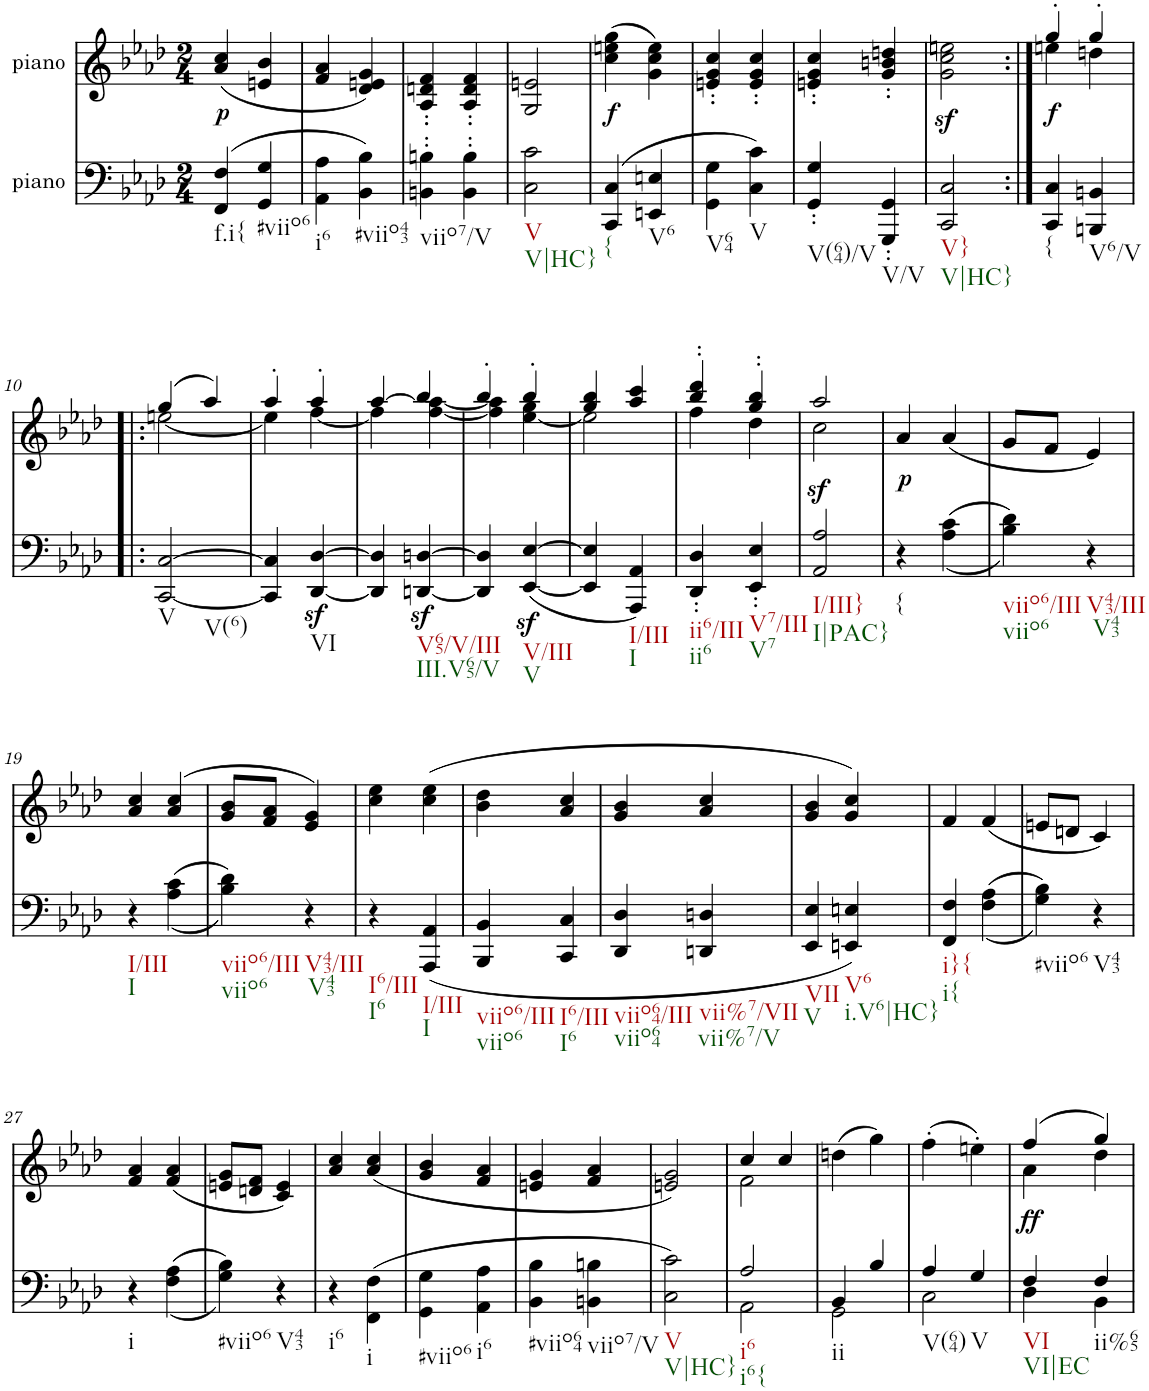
**kern	**kern	**text	**dynam
*part2	*part1	*part1	*part1
*staff2	*staff1	*staff1	*staff1
*I"piano	*I"piano	*	*
*I'Pno	*I'Pno	*	*
*clefF4	*clefG2	*	*
*k[b-e-a-d-]	*k[b-e-a-d-]	*	*
*f:	*f:	*	*
*M2/4	*M2/4	*	*
=1	=1	=1	=1
!LO:TX:b:t=f.i{	!	!	!
!	!	!LO:LY:b	!
(4FF/ 4F/	(4a-/ 4cc/	.	.
!LO:TX:b:t=#viio6	!	!	!
4GG/ 4G/	4en/ 4b-/	.	.
=2	=2	=2	=2
!LO:TX:b:t=i6	!	!	!
4AA-\ 4A-\	4f/ 4a-/	.	.
!LO:TX:b:t=#viio43	!	!	!
4BB-\ 4B-\)	4d-/ 4en/ 4g/)	.	.
=3	=3	=3	=3
!LO:TX:b:t=viio7/V	!	!	!
4BBn\' 4Bn\'	4A-/' 4dn/' 4f/'	.	.
4BB\' 4B\'	4A-/' 4d/' 4f/'	.	.
=4	=4	=4	=4
!LO:TX:b:t=V	!	!	!
!LO:TX:b:t=V|HC}	!	!	!
2C\ 2c\	2G/ 2en/	.	.
=5	=5	=5	=5
!LO:TX:b:t={	!	!	!
!	!	!LO:LY:b	!
(4CC/ 4C/	(4cc\ 4een\ 4gg\	.	.
!LO:TX:b:t=V6	!	!	!
4EEn/ 4En/	4g\ 4cc\ 4ee\)	.	.
=6	=6	=6	=6
!LO:TX:b:t=V64	!	!	!
4GG\ 4G\	4en/' 4g/' 4cc/'	.	.
!LO:TX:b:t=V	!	!	!
4C\ 4c\)	4e/' 4g/' 4cc/'	.	.
=7	=7	=7	=7
!LO:TX:b:t=V(64)/V	!	!	!
4GG/' 4G/'	4en/' 4g/' 4cc/'	.	.
!LO:TX:b:t=V/V	!	!	!
4GGG/' 4GG/'	4g/' 4bn/' 4ddn/'	.	.
=8	=8	=8	=8
!LO:TX:b:t=V}	!	!	!
!LO:TX:b:t=V|HC}	!	!	!
2CC/ 2C/	2g\z< 2cc\z< 2een\z<	.	.
=9:|!	=9:|!	=9:|!	=9:|!
*	*^	*	*
!LO:TX:b:t={	!	!	!	!
!	!	!	!LO:LY:b	!
4CC/ 4C/	4gg'/	4een\	.	.
!LO:TX:b:t=V6/V	!	!	!	!
4BBBn/ 4BBn/	4gg'/	4ddn\	.	.
!!LO:LB:g=z	!!
=10!|:	=10!|:	=10!|:	=10!|:	=10!|:
!LO:TX:b:t=V	!	!	!	!
!LO:TX:b:t=V(6)	!	!	!	!
[2CC/ [2C/	(4gg/	[2een\	.	.
.	4aa-/)	.	.	.
=11	=11	=11	=11	=11
4CC/] 4C/]	4aa-'/	4ee\]	.	.
!LO:TX:b:t=VI	!	!	!	!
[4DD-/z< [4D-/z<	4aa-'/	[4ff\	.	.
=12	=12	=12	=12	=12
4DD-/] 4D-/]	[4aa-/	4ff\]	.	.
!LO:TX:b:t=V65/V/III	!	!	!	!
!LO:TX:b:t=III.V65/V	!	!	!	!
[4DDn/z< [4Dn/z<	4bb-/	[4ff\ 4aa-\_	.	.
=13	=13	=13	=13	=13
4DD/] 4D/]	4bb-'/	4ff\] 4aa-\]	.	.
!LO:TX:b:t=V/III	!	!	!	!
!LO:TX:b:t=V	!	!	!	!
([4EE-/z< [4E-/z<	4bb-'/	[4ee-\ 4gg\	.	.
=14	=14	=14	=14	=14
4EE-/] 4E-/]	4gg/ 4bb-/	2ee-\]	.	.
!LO:TX:b:t=I/III	!	!	!	!
!LO:TX:b:t=I	!	!	!	!
4AAA-/ 4AA-/)	4aa-/ 4ccc/	.	.	.
=15	=15	=15	=15	=15
!LO:TX:b:t=ii6/III	!	!	!	!
!LO:TX:b:t=ii6	!	!	!	!
4DD-/' 4D-/'	4bb-/' 4ddd-/'	4ff\	.	.
!LO:TX:b:t=V7/III	!	!	!	!
!LO:TX:b:t=V7	!	!	!	!
4EE-/' 4E-/'	4gg/' 4bb-/'	4dd-\	.	.
=16	=16	=16	=16	=16
!LO:TX:b:t=I/III}	!	!	!	!
!LO:TX:b:t=I|PAC}	!	!	!	!
!	!	!	!	!LO:DY:b
2AA-/ 2A-/	2aa-/	2cc\	.	sf
=17	=17	=17	=17	=17
!LO:TX:b:t={	!	!	!	!
!	!	!	!LO:LY:b	!
*	*v	*v	*	*
4r	4a-/	.	.
(<(4A-\ 4c\	(4a-/	.	.
=18	=18	=18	=18
!LO:TX:b:t=viio6/III	!	!	!
!LO:TX:b:t=viio6	!	!	!
4B-\ 4d-\))	8g/L	.	.
.	8f/J	.	.
!LO:TX:b:t=V43/III	!	!	!
!LO:TX:b:t=V43	!	!	!
4r	4e-/)	.	.
!!LO:LB:g=z
=19	=19	=19	=19
!LO:TX:b:t=I/III	!	!	!
!LO:TX:b:t=I	!	!	!
4r	4a-/ 4cc/	.	.
(<(4A-\ 4c\	(>4a-/ 4cc/	.	.
=20	=20	=20	=20
!LO:TX:b:t=viio6/III	!	!	!
!LO:TX:b:t=viio6	!	!	!
4B-\ 4d-\))	8g/ 8b-/L	.	.
.	8f/ 8a-/J	.	.
!LO:TX:b:t=V43/III	!	!	!
!LO:TX:b:t=V43	!	!	!
4r	4e-/ 4g/)	.	.
=21	=21	=21	=21
!LO:TX:b:t=I6/III	!	!	!
!LO:TX:b:t=I6	!	!	!
4r	4cc\ 4ee-\	.	.
!LO:TX:b:t=I/III	!	!	!
!LO:TX:b:t=I	!	!	!
(<4AAA-/ 4AA-/	(4cc\ 4ee-\	.	.
=22	=22	=22	=22
!LO:TX:b:t=viio6/III	!	!	!
!LO:TX:b:t=viio6	!	!	!
4BBB-/ 4BB-/	4b-\ 4dd-\	.	.
!LO:TX:b:t=I6/III	!	!	!
!LO:TX:b:t=I6	!	!	!
4CC/ 4C/	4a-/ 4cc/	.	.
=23	=23	=23	=23
!LO:TX:b:t=viio64/III	!	!	!
!LO:TX:b:t=viio64	!	!	!
4DD-/ 4D-/	4g/ 4b-/	.	.
!LO:TX:b:t=vii%7/VII	!	!	!
!LO:TX:b:t=vii%7/V	!	!	!
4DDn/ 4Dn/	4a-/ 4cc/	.	.
=24	=24	=24	=24
!LO:TX:b:t=VII	!	!	!
!LO:TX:b:t=V	!	!	!
4EE-/ 4E-/	4g/ 4b-/	.	.
!LO:TX:b:t=V6	!	!	!
!LO:TX:b:t=i.V6|HC}	!	!	!
4EEn/ 4En/)	4g/ 4cc/)	.	.
=25	=25	=25	=25
!LO:TX:b:t=i}{	!	!	!
!LO:TX:b:t=i{	!	!	!
4FF/ 4F/	4f/	.	.
(<(4F\ 4A-\	(4f/	.	.
=26	=26	=26	=26
!LO:TX:b:t=#viio6	!	!	!
4G\ 4B-\))	8en/L	.	.
.	8dn/J	.	.
!LO:TX:b:t=V43	!	!	!
4r	4c/)	.	.
!!LO:LB:g=z
=27	=27	=27	=27
!LO:TX:b:t=i	!	!	!
4r	4f/ 4a-/	.	.
((<4F\ 4A-\	(4f/ 4a-/	.	.
=28	=28	=28	=28
!LO:TX:b:t=#viio6	!	!	!
4G\ 4B-\))	8en/ 8g/L	.	.
.	8dn/ 8f/J	.	.
!LO:TX:b:t=V43	!	!	!
4r	4c/ 4e/)	.	.
=29	=29	=29	=29
!LO:TX:b:t=i6	!	!	!
4r	4a-/ 4cc/	.	.
!LO:TX:b:t=i	!	!	!
(4FF\ 4F\	(4a-/ 4cc/	.	.
=30	=30	=30	=30
!LO:TX:b:t=#viio6	!	!	!
4GG\ 4G\	4g/ 4b-/	.	.
!LO:TX:b:t=i6	!	!	!
4AA-\ 4A-\	4f/ 4a-/	.	.
=31	=31	=31	=31
!LO:TX:b:t=#viio64	!	!	!
4BB-\ 4B-\	4en/ 4g/	.	.
!LO:TX:b:t=viio7/V	!	!	!
4BBn\ 4Bn\	4f/ 4a-/	.	.
=32	=32	=32	=32
!LO:TX:b:t=V	!	!	!
!LO:TX:b:t=V|HC}	!	!	!
2C\ 2c\)	2en/ 2g/)	.	.
=33	=33	=33	=33
*^	*^	*	*
!LO:TX:b:t=i6	!	!	!	!	!
!LO:TX:b:t=i6{	!	!	!	!	!
2A-/	2AA-\	4cc/	2f\	.	.
.	.	4cc/	.	.	.
*	*	*v	*v	*	*
=34	=34	=34	=34	=34
!LO:TX:b:t=ii	!	!	!	!
4BB-/	2GG\	(4ddn\	.	.
4B-/	.	4gg\)	.	.
=35	=35	=35	=35	=35
!LO:TX:b:t=V(64)	!	!	!	!
4A-/	2C\	(4ff'\	.	.
!LO:TX:b:t=V	!	!	!	!
4G/	.	4een'\)	.	.
=36	=36	=36	=36	=36
!LO:TX:b:t=VI	!	!	!	!
!LO:TX:b:t=VI|EC	!	!	!	!
!	!	!	!LO:LY:b	!
*	*	*^	*	*
4F/	4D-\	(4ff/	4a-\	.	.
!LO:TX:b:t=ii%65	!	!	!	!	!
4F/	4BB-\	4gg/)	4dd-\	.	.
*v	*v	*	*	*	*
*	*v	*v	*	*
=	=	=	=
*-	*-	*-	*-
